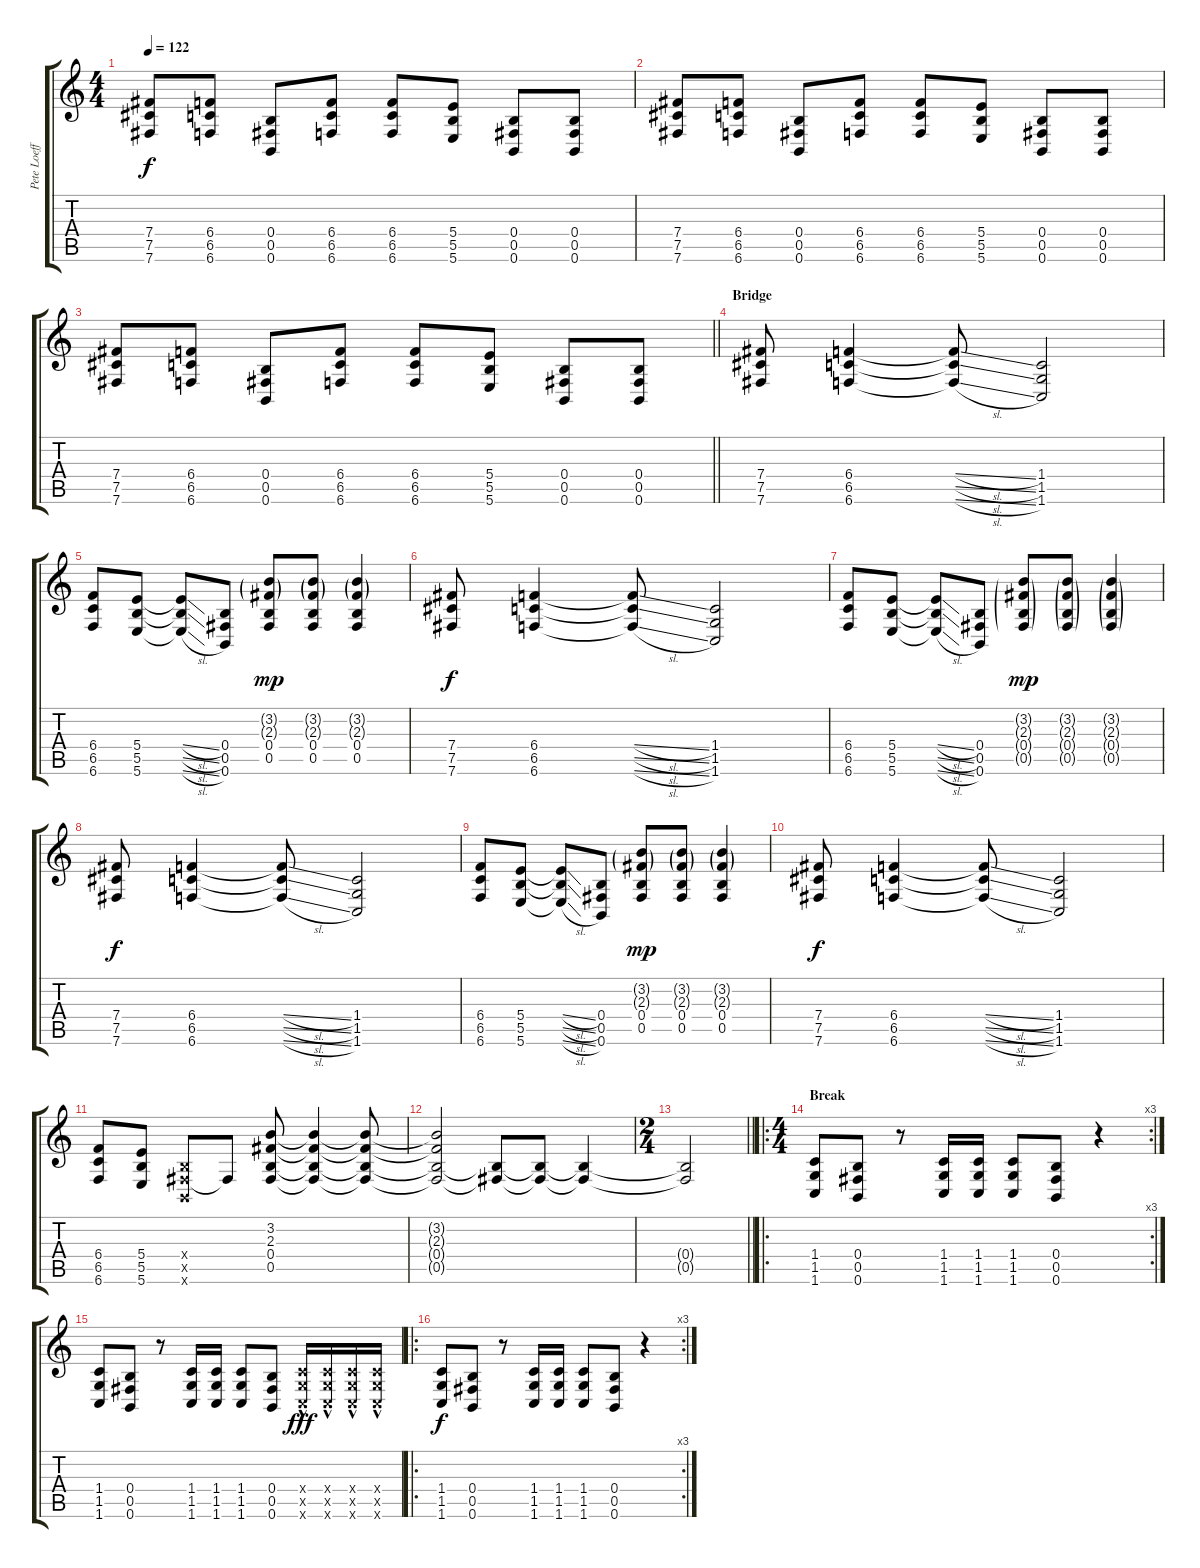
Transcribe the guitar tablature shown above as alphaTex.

\track ("Pete Loeffler- Guitar" "Pete Loeff") {instrument distortionguitar}
\staff {score tabs}
\tuning (Db4 Ab3 E3 B2 Gb2 B1) {hide}
\ts (4 4)
\tempo 122
\clef g2
\ks c
(7.4 7.5 7.6).8{dy f} (6.4 6.5 6.6).8 (0.4 0.5 0.6).8 (6.4 6.5 6.6).8 (6.4 6.5 6.6).8 (5.4 5.5 5.6).8 (0.4 0.5 0.6).8 (0.4 0.5 0.6).8 |
(7.4 7.5 7.6).8 (6.4 6.5 6.6).8 (0.4 0.5 0.6).8 (6.4 6.5 6.6).8 (6.4 6.5 6.6).8 (5.4 5.5 5.6).8 (0.4 0.5 0.6).8 (0.4 0.5 0.6).8 |
\barLineRight lightlight
(7.4 7.5 7.6).8 (6.4 6.5 6.6).8 (0.4 0.5 0.6).8 (6.4 6.5 6.6).8 (6.4 6.5 6.6).8 (5.4 5.5 5.6).8 (0.4 0.5 0.6).8 (0.4 0.5 0.6).8 |
\section ("" "Bridge")
(7.4 7.5 7.6).8 (6.4 6.5 6.6).4 (6.4{sl t} 6.5{sl t} 6.6{sl t}).8 (1.4 1.5 1.6).2 |
(6.4 6.5 6.6).8 (5.4 5.5 5.6).8 (5.4{sl t} 5.5{sl t} 5.6{sl t}).8 (0.4 0.5 0.6).8 (3.2{g} 2.3{g} 0.4 0.5).8{dy mp} (3.2{g} 2.3{g} 0.4 0.5).8 (3.2{g} 2.3{g} 0.4 0.5).4 |
(7.4 7.5 7.6).8{dy f} (6.4 6.5 6.6).4 (6.4{sl t} 6.5{sl t} 6.6{sl t}).8 (1.4 1.5 1.6).2 |
(6.4 6.5 6.6).8 (5.4 5.5 5.6).8 (5.4{sl t} 5.5{sl t} 5.6{sl t}).8 (0.4 0.5 0.6).8 (3.2{g} 2.3{g} 0.4{g} 0.5{g}).8{dy mp} (3.2{g} 2.3{g} 0.4{g} 0.5{g}).8 (3.2{g} 2.3{g} 0.4{g} 0.5{g}).4 |
(7.4 7.5 7.6).8{dy f} (6.4 6.5 6.6).4 (6.4{sl t} 6.5{sl t} 6.6{sl t}).8 (1.4 1.5 1.6).2 |
(6.4 6.5 6.6).8 (5.4 5.5 5.6).8 (5.4{sl t} 5.5{sl t} 5.6{sl t}).8 (0.4 0.5 0.6).8 (3.2{g} 2.3{g} 0.4 0.5).8{dy mp} (3.2{g} 2.3{g} 0.4 0.5).8 (3.2{g} 2.3{g} 0.4 0.5).4 |
(7.4 7.5 7.6).8{dy f} (6.4 6.5 6.6).4 (6.4{sl t} 6.5{sl t} 6.6{sl t}).8 (1.4 1.5 1.6).2 |
(6.4 6.5 6.6).8 (5.4 5.5 5.6).8 (0.4{x} 0.5{x} 0.6{x}).8 0.5{t}.8 (3.2 2.3 0.4 0.5).8 (3.2{t} 2.3{t} 0.4{t} 0.5{t}).4 (3.2{t} 2.3{t} 0.4{t} 0.5{t}).8 |
(3.2{t} 2.3{t} 0.4{t} 0.5{t}).2 (0.4{t} 0.5{t}).8 (0.4{t} 0.5{t}).8 (0.4{t} 0.5{t}).4 |
\ts (2 4)
\barLineRight lightlight
(0.4{t} 0.5{t}).2 |
\ro
\rc 3
\ts (4 4)
\section ("" "Break")
(1.4 1.5 1.6).8 (0.4 0.5 0.6).8 r.8 (1.4 1.5 1.6).16 (1.4 1.5 1.6).16 (1.4 1.5 1.6).8 (0.4 0.5 0.6).8 r.4 |
(1.4 1.5 1.6).8 (0.4 0.5 0.6).8 r.8 (1.4 1.5 1.6).16 (1.4 1.5 1.6).16 (1.4 1.5 1.6).8 (0.4 0.5 0.6).8 (1.4{hac x} 1.5{hac x} 1.6{hac x}).16{dy fff} (1.4{hac x} 1.5{hac x} 1.6{hac x}).16 (1.4{hac x} 1.5{hac x} 1.6{hac x}).16 (1.4{hac x} 1.5{hac x} 1.6{hac x}).16 |
\ro
\rc 3
(1.4 1.5 1.6).8{dy f} (0.4 0.5 0.6).8 r.8 (1.4 1.5 1.6).16 (1.4 1.5 1.6).16 (1.4 1.5 1.6).8 (0.4 0.5 0.6).8 r.4
